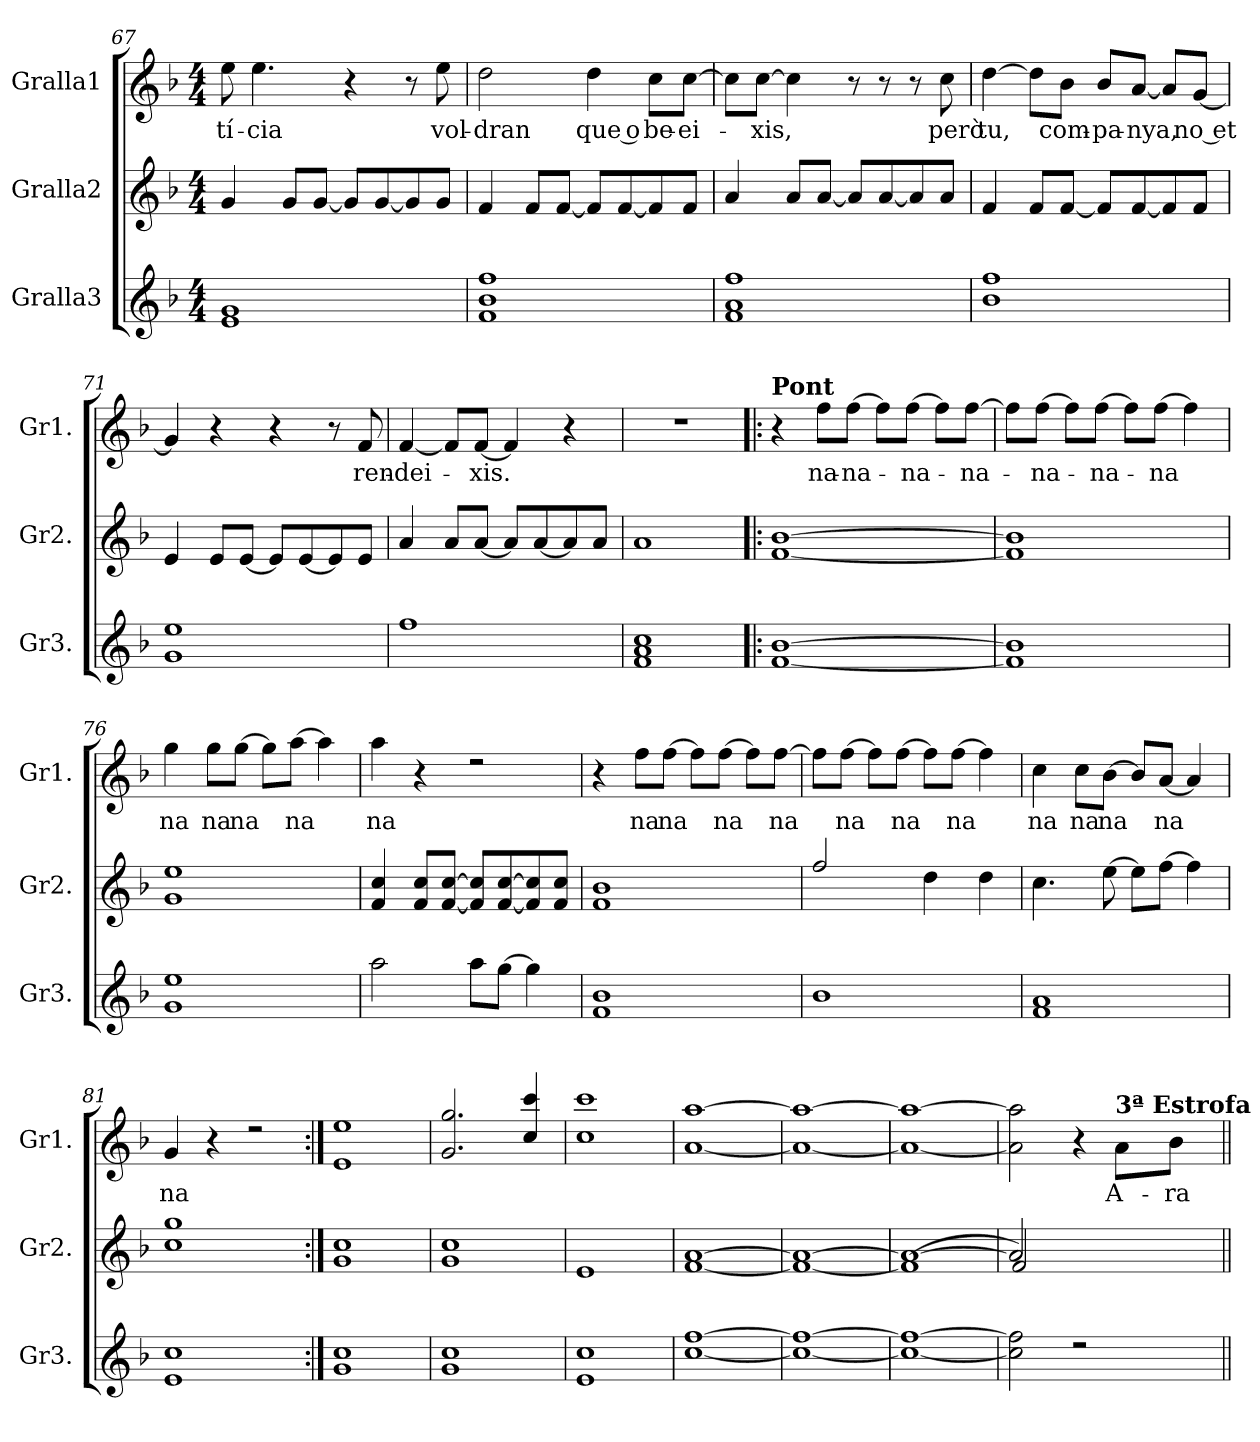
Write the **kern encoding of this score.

**kern	**kern	**kern	**text
*part3	*part2	*part1	*part1
*staff3	*staff2	*staff1	*staff1
*I"Gralla3	*I"Gralla2	*I"Gralla1	*
*I'Gr3.	*I'Gr2.	*I'Gr1.	*
*clefG2	*clefG2	*clefG2	*
*k[b-]	*k[b-]	*k[b-]	*
*M4/4	*M4/4	*M4/4	*
=67	=67	=67	=67
!	!	!	!LO:LY:b
1e 1g	4g/	8ee\	-tí-
!	!	!	!LO:LY:b
.	.	4.ee\	-cia
.	8g/L	.	.
.	[8g/J	.	.
.	8g/L]	4r	.
.	[8g/	.	.
.	8g/]	8r	.
!	!	!	!LO:LY:b
.	8g/J	8ee\	-vol-
!!LO:LB:g=z
=68	=68	=68	=68
!	!	!	!LO:LY:b
1f 1b- 1ff	4f/	2dd\	-dran
.	8f/L	.	.
.	[8f/J	.	.
!	!	!	!LO:LY:b
.	8f/L]	4dd\	que o
.	[8f/	.	.
!	!	!	!LO:LY:b
.	8f/]	8cc\L	-be-
!	!	!	!LO:LY:b
.	8f/J	[8cc\J	-ei-
=69	=69	=69	=69
1f 1a 1ff	4a/	8cc\L]	.
!	!	!	!LO:LY:b
.	.	[8cc\J	-xis,
.	8a/L	4cc\]	.
.	[8a/J	.	.
.	8a/L]	8r	.
.	[8a/	8r	.
.	8a/]	8r	.
!	!	!	!LO:LY:b
.	8a/J	8cc\	però
=70	=70	=70	=70
!	!	!	!LO:LY:b
1b- 1ff	4f/	[4dd\	tu,
.	8f/L	8dd\L]	.
!	!	!	!LO:LY:b
.	[8f/J	8b-\J	com-
!	!	!	!LO:LY:b
.	8f/L]	8b-/L	-pa-
!	!	!	!LO:LY:b
.	[8f/	[8a/J	-nya,
.	8f/]	8a/L]	.
!	!	!	!LO:LY:b
.	8f/J	[8g/J	no et
=71	=71	=71	=71
1g 1ee	4e/	4g/]	.
.	8e/L	4r	.
.	[8e/J	.	.
.	8e/L]	4r	.
.	[8e/	.	.
.	8e/]	8r	.
!	!	!	!LO:LY:b
.	8e/J	8f/	ren-
=72	=72	=72	=72
!	!	!	!LO:LY:b
1ff	4a/	[4f/	-dei-
.	8a/L	8f/L]	.
!	!	!	!LO:LY:b
.	[8a/J	[8f/J	-xis.
.	8a/L]	4f/]	.
.	[8a/	.	.
.	8a/]	4r	.
.	8a/J	.	.
=73	=73	=73	=73
*^	*	*	*
1a 1cc	1f	1a	1rdd	.
=74!|:	=74!|:	=74!|:	=74!|:	=74!|:
!	!	!	!LO:TX:a:B:t=Pont	!
*v	*v	*	*	*
[1f [1b-	[1f [1b-	4r	.
!	!	!	!LO:LY:b
.	.	8ff\L	na-
!	!	!	!LO:LY:b
.	.	[8ff\J	-na-
.	.	8ff\L]	.
!	!	!	!LO:LY:b
.	.	[8ff\J	-na-
.	.	8ff\L]	.
!	!	!	!LO:LY:b
.	.	[8ff\J	-na-
!!LO:LB:g=z
=75	=75	=75	=75
1f] 1b-]	1f] 1b-]	8ff\L]	.
!	!	!	!LO:LY:b
.	.	[8ff\J	-na-
.	.	8ff\L]	.
!	!	!	!LO:LY:b
.	.	[8ff\J	-na-
.	.	8ff\L]	.
!	!	!	!LO:LY:b
.	.	[8ff\J	-na
.	.	4ff\]	.
=76	=76	=76	=76
!	!	!	!LO:LY:b
1g 1ee	1g 1ee	4gg\	na
!	!	!	!LO:LY:b
.	.	8gg\L	na
!	!	!	!LO:LY:b
.	.	[8gg\J	na
.	.	8gg\L]	.
!	!	!	!LO:LY:b
.	.	[8aa\J	na
.	.	4aa\]	.
=77	=77	=77	=77
!	!	!	!LO:LY:b
2aa\	4f/ 4cc/	4aa\	na
.	8f/ 8cc/L	4r	.
.	[8f/ [8cc/J	.	.
8aa\L	8f/] 8cc/]L	2rdd	.
[8gg\J	[8f/ [8cc/	.	.
4gg\]	8f/] 8cc/]	.	.
.	8f/ 8cc/J	.	.
=78	=78	=78	=78
1f 1b-	1f 1b-	4r	.
!	!	!	!LO:LY:b
.	.	8ff\L	na
!	!	!	!LO:LY:b
.	.	[8ff\J	na
.	.	8ff\L]	.
!	!	!	!LO:LY:b
.	.	[8ff\J	na
.	.	8ff\L]	.
!	!	!	!LO:LY:b
.	.	[8ff\J	na
=79	=79	=79	=79
1b-	2ff/	8ff\L]	.
!	!	!	!LO:LY:b
.	.	[8ff\J	na
.	.	8ff\L]	.
!	!	!	!LO:LY:b
.	.	[8ff\J	na
.	4dd\	8ff\L]	.
!	!	!	!LO:LY:b
.	.	[8ff\J	na
.	4dd\	4ff\]	.
=80	=80	=80	=80
*^	*	*	*
!	!	!	!	!LO:LY:b
1a	1f	4.cc\	4cc\	na
!	!	!	!	!LO:LY:b
.	.	.	8cc\L	na
!	!	!	!	!LO:LY:b
.	.	[8ee\	[8b-\J	na
.	.	8ee\L]	8b-/L]	.
!	!	!	!	!LO:LY:b
.	.	[8ff\J	[8a/J	na
.	.	4ff\]	4a/]	.
*v	*v	*	*	*
=81	=81	=81	=81
!	!	!	!LO:LY:b
1e 1cc	1cc 1gg	4g/	na
.	.	4r	.
.	.	2rdd	.
=82:|!	=82:|!	=82:|!	=82:|!
1g 1cc	1g 1cc	1e 1ee	.
=83	=83	=83	=83
*^	*^	*	*
1cc	1g	1cc	1g	2.g/ 2.gg/	.
.	.	.	.	4cc/ 4ccc/	.
*v	*v	*	*	*	*
*	*v	*v	*	*
!!LO:LB:g=z
=84	=84	=84	=84
1e 1cc	1e	1cc 1ccc	.
=85	=85	=85	=85
*	*^	*	*
[1cc [1ff	[1a	[1f	[1a [1aa	.
=86	=86	=86	=86	=86
1cc_ 1ff_	1a_	1f_	1a_ 1aa_	.
=87	=87	=87	=87	=87
1cc_ 1ff_	1a_	(<1f]	1a_ 1aa_	.
=88	=88	=88	=88	=88
2cc\] 2ff\]	2a/]	2f/)	2a\] 2aa\]	.
2rdd	2ryy	2ryy	4r	.
!	!	!	!LO:TX:a:B:t=3ª Estrofa	!
!	!	!	!	!LO:LY:b
.	.	.	8a\L	A-
!	!	!	!	!LO:LY:b
.	.	.	8b-\J	-ra
*	*v	*v	*	*
=||	=||	=||	=||
*-	*-	*-	*-
